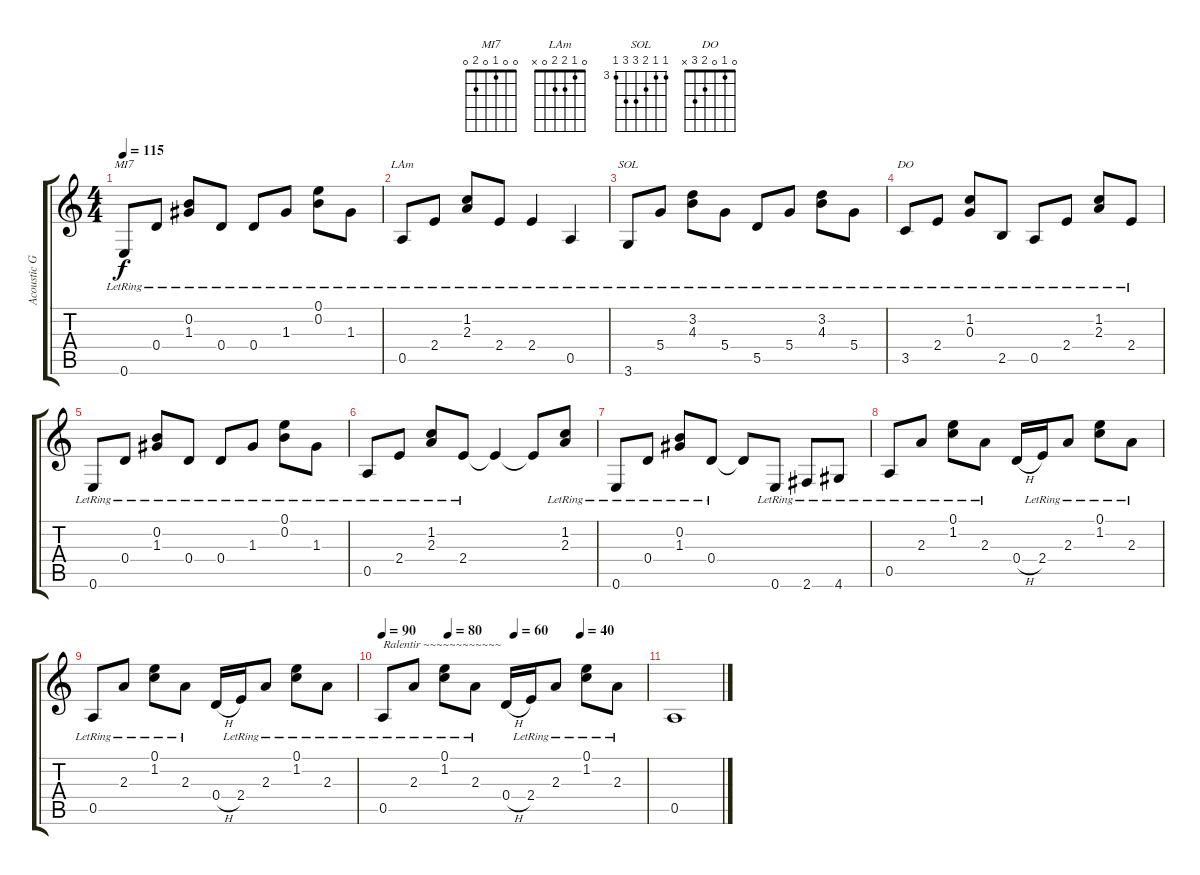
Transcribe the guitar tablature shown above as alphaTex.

\track ("Acoustic Guitar" "Acoustic G") {instrument acousticguitarnylon}
\staff {score tabs}
\tuning (E4 B3 G3 D3 A2 E2) {hide}
\chord ("MI7" 0 0 1 0 2 0)
\chord ("LAm" 0 1 2 2 0 x)
\chord ("SOL" 3 3 4 5 5 3) {firstfret 3}
\chord ("DO" 0 1 0 2 3 x)
\ts (4 4)
\tempo 115
\clef g2
\ks c
0.6{lr}.8{ch "MI7" dy f} 0.4{lr}.8 (0.2{lr} 1.3{lr}).8 0.4{lr}.8 0.4{lr}.8 1.3{lr}.8 (0.1{lr} 0.2{lr}).8 1.3{lr}.8 |
0.5{lr}.8{ch "LAm"} 2.4{lr}.8 (1.2{lr} 2.3{lr}).8 2.4{lr}.8 2.4{lr}.4 0.5{lr}.4 |
3.6{lr}.8{ch "SOL"} 5.4{lr}.8 (3.2{lr} 4.3{lr}).8 5.4{lr}.8 5.5{lr}.8 5.4{lr}.8 (3.2{lr} 4.3{lr}).8 5.4{lr}.8 |
3.5{lr}.8{ch "DO"} 2.4{lr}.8 (1.2{lr} 0.3{lr}).8 2.5{lr}.8 0.5{lr}.8 2.4{lr}.8 (1.2{lr} 2.3{lr}).8 2.4{lr}.8 |
0.6{lr}.8 0.4{lr}.8 (0.2{lr} 1.3{lr}).8 0.4{lr}.8 0.4{lr}.8 1.3{lr}.8 (0.1{lr} 0.2{lr}).8 1.3{lr}.8 |
0.5{lr}.8 2.4{lr}.8 (1.2{lr} 2.3{lr}).8 2.4{lr}.8 2.4{t}.4 2.4{t}.8 (1.2{lr} 2.3{lr}).8 |
0.6{lr}.8 0.4{lr}.8 (0.2{lr} 1.3{lr}).8 0.4{lr}.8 0.4{t}.8 0.6{lr}.8 2.6{lr}.8 4.6{lr}.8 |
0.5{lr}.8 2.3{lr}.8 (0.1{lr} 1.2{lr}).8 2.3{lr}.8 0.4{h}.16 2.4{lr}.16 2.3{lr}.8 (0.1{lr} 1.2{lr}).8 2.3{lr}.8 |
0.5{lr}.8 2.3{lr}.8 (0.1{lr} 1.2{lr}).8 2.3{lr}.8 0.4{h}.16 2.4{lr}.16 2.3{lr}.8 (0.1{lr} 1.2{lr}).8 2.3{lr}.8 |
\tempo 90
\tempo (80 0.25)
\tempo (60 0.5)
\tempo (40 0.75)
0.5{lr}.8{txt "Ralentir ~~~~~~~~~~~~"} 2.3{lr}.8 (0.1{lr} 1.2{lr}).8 2.3{lr}.8 0.4{h}.16 2.4{lr}.16 2.3{lr}.8 (0.1{lr} 1.2{lr}).8 2.3{lr}.8 |
0.5.1
